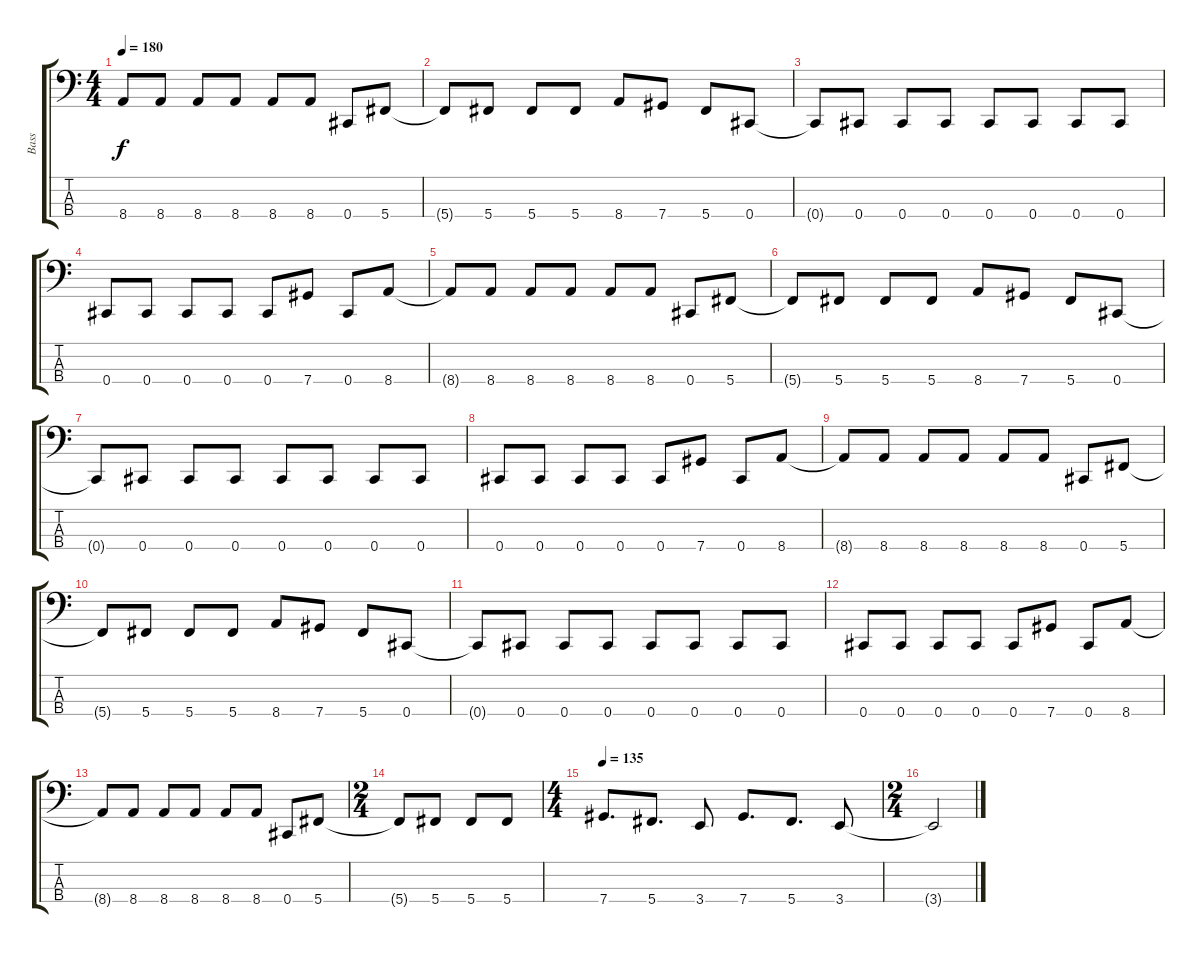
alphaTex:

\track ("Bass" "Bass") {instrument electricbasspick}
\staff {score tabs}
\tuning (Gb2 Db2 Ab1 Db1) {hide}
\ts (4 4)
\tempo 180
\clef f4
\ks c
8.4{t}.8{dy f} 8.4.8 8.4.8 8.4.8 8.4.8 8.4.8 0.4.8 5.4.8 |
5.4{t}.8 5.4.8 5.4.8 5.4.8 8.4.8 7.4.8 5.4.8 0.4.8 |
0.4{t}.8 0.4.8 0.4.8 0.4.8 0.4.8 0.4.8 0.4.8 0.4.8 |
0.4.8 0.4.8 0.4.8 0.4.8 0.4.8 7.4.8 0.4.8 8.4.8 |
8.4{t}.8 8.4.8 8.4.8 8.4.8 8.4.8 8.4.8 0.4.8 5.4.8 |
5.4{t}.8 5.4.8 5.4.8 5.4.8 8.4.8 7.4.8 5.4.8 0.4.8 |
0.4{t}.8 0.4.8 0.4.8 0.4.8 0.4.8 0.4.8 0.4.8 0.4.8 |
0.4.8 0.4.8 0.4.8 0.4.8 0.4.8 7.4.8 0.4.8 8.4.8 |
8.4{t}.8 8.4.8 8.4.8 8.4.8 8.4.8 8.4.8 0.4.8 5.4.8 |
5.4{t}.8 5.4.8 5.4.8 5.4.8 8.4.8 7.4.8 5.4.8 0.4.8 |
0.4{t}.8 0.4.8 0.4.8 0.4.8 0.4.8 0.4.8 0.4.8 0.4.8 |
0.4.8 0.4.8 0.4.8 0.4.8 0.4.8 7.4.8 0.4.8 8.4.8 |
8.4{t}.8 8.4.8 8.4.8 8.4.8 8.4.8 8.4.8 0.4.8 5.4.8 |
\ts (2 4)
5.4{t}.8 5.4.8 5.4.8 5.4.8 |
\ts (4 4)
\tempo 135
7.4.8{d} 5.4.8{d} 3.4.8 7.4.8{d} 5.4.8{d} 3.4.8 |
\ts (2 4)
3.4{t}.2
